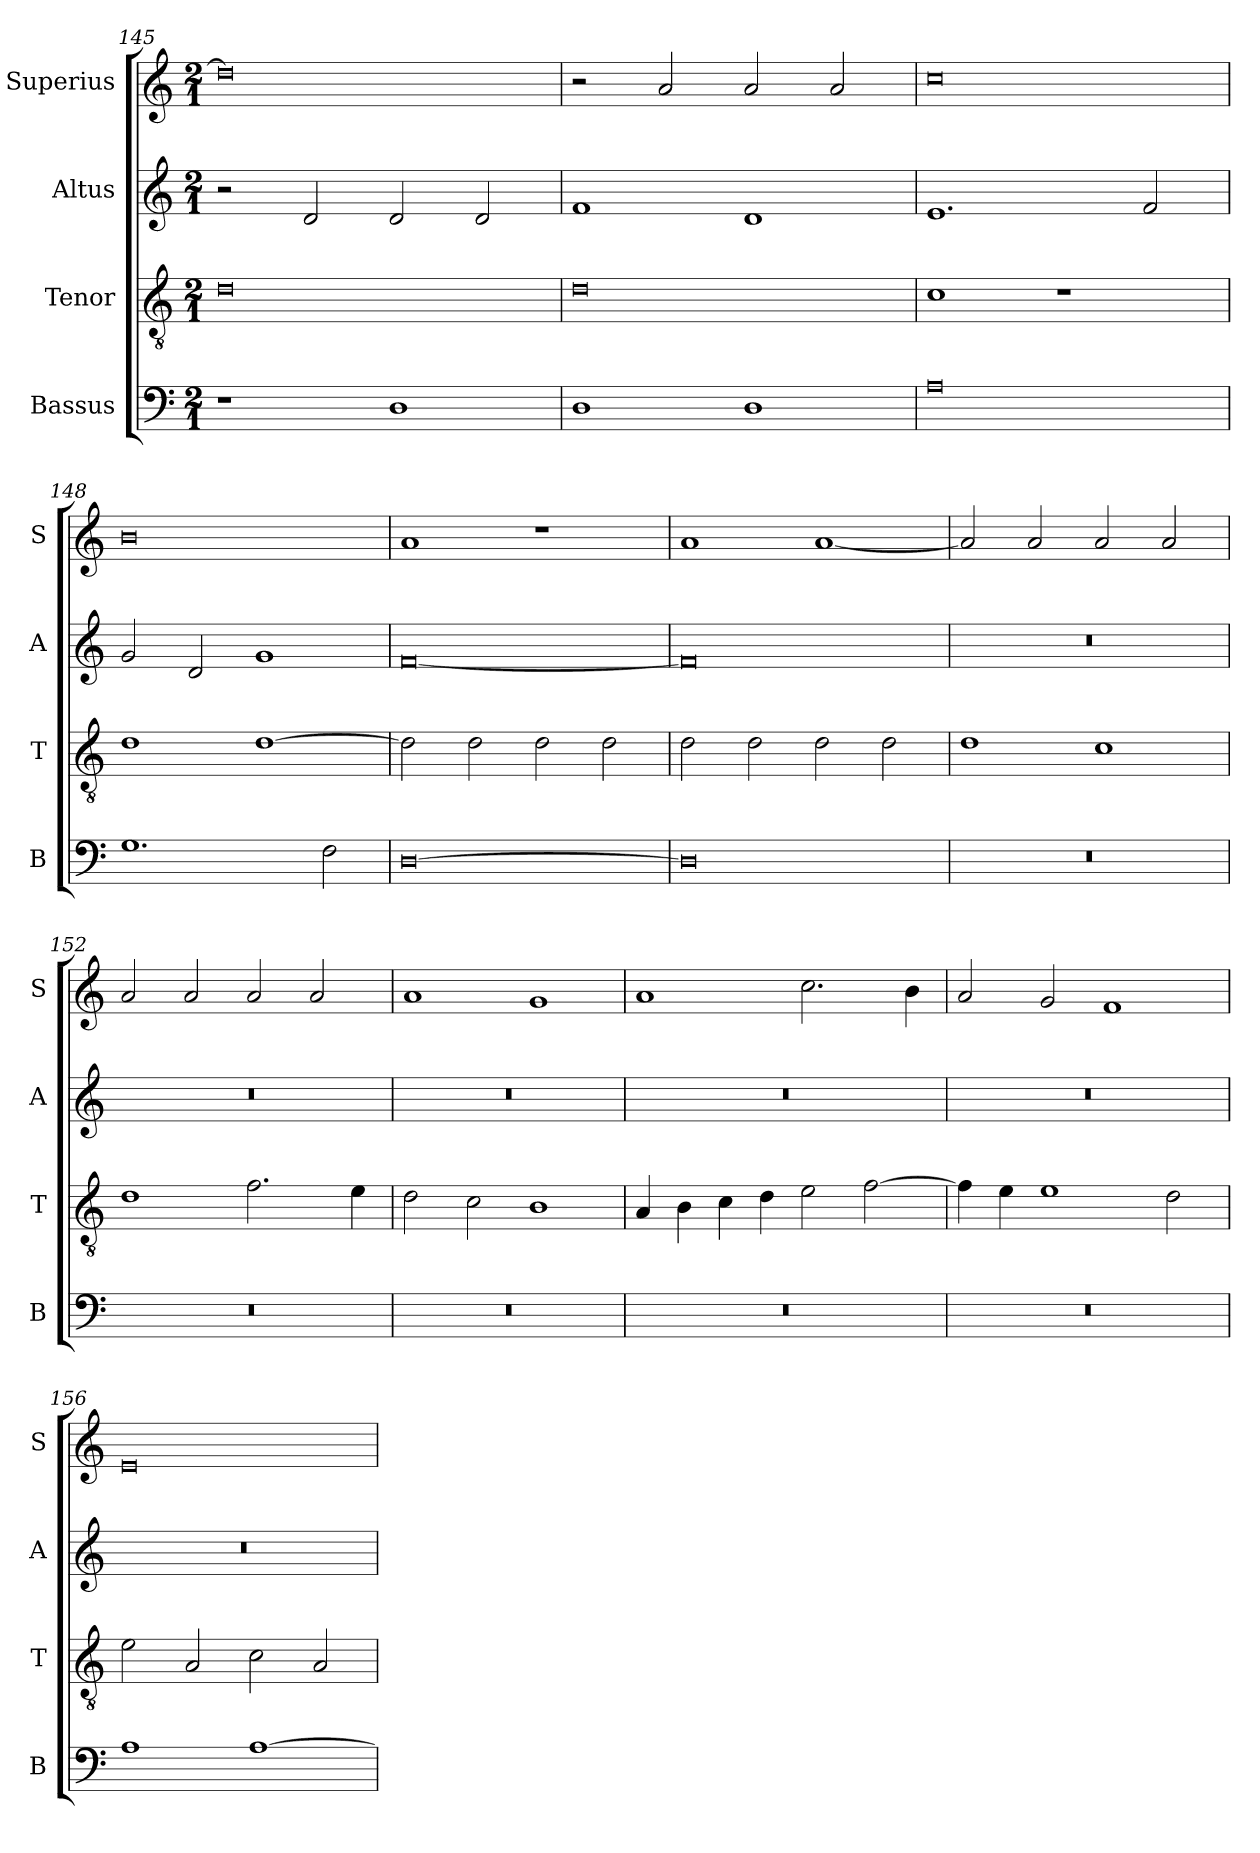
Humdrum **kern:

**kern	**kern	**kern	**kern
*part4	*part3	*part2	*part1
*staff4	*staff3	*staff2	*staff1
*I"Bassus	*I"Tenor	*I"Altus	*I"Superius
*I'B	*I'T	*I'A	*I'S
*clefF4	*clefGv2	*clefG2	*clefG2
*k[]	*k[]	*k[]	*k[]
*M2/1	*M2/1	*M2/1	*M2/1
=145	=145	=145	=145
1r	0d	2r	0dd]
.	.	2d/	.
1D	.	2d/	.
.	.	2d/	.
=146	=146	=146	=146
1D	0d	1f	2r
.	.	.	2a/
1D	.	1d	2a/
.	.	.	2a/
=147	=147	=147	=147
0A	1c	1.e	0cc
.	1r	.	.
.	.	2f/	.
=148	=148	=148	=148
1.G	1d	2g/	0b
.	.	2d/	.
.	[1d	1g	.
2F\	.	.	.
=149	=149	=149	=149
[0D	2d\]	[0f	1a
.	2d\	.	.
.	2d\	.	1r
.	2d\	.	.
=150	=150	=150	=150
0D]	2d\	0f]	1a
.	2d\	.	.
.	2d\	.	[1a
.	2d\	.	.
=151	=151	=151	=151
0r	1d	0r	2a/]
.	.	.	2a/
.	1c	.	2a/
.	.	.	2a/
=152	=152	=152	=152
0r	1d	0r	2a/
.	.	.	2a/
.	2.f\	.	2a/
.	.	.	2a/
.	4e\	.	.
=153	=153	=153	=153
0r	2d\	0r	1a
.	2c\	.	.
.	1B	.	1g
=154	=154	=154	=154
0r	4A/	0r	1a
.	4B\	.	.
.	4c\	.	.
.	4d\	.	.
.	2e\	.	2.cc\
.	[2f\	.	.
.	.	.	4b\
=155	=155	=155	=155
0r	4f\]	0r	2a/
.	4e\	.	.
.	1e	.	2g/
.	.	.	1f
.	2d\	.	.
=156	=156	=156	=156
1A	2e\	0r	0e
.	2A/	.	.
[1A	2c\	.	.
.	2A/	.	.
=	=	=	=
*-	*-	*-	*-
